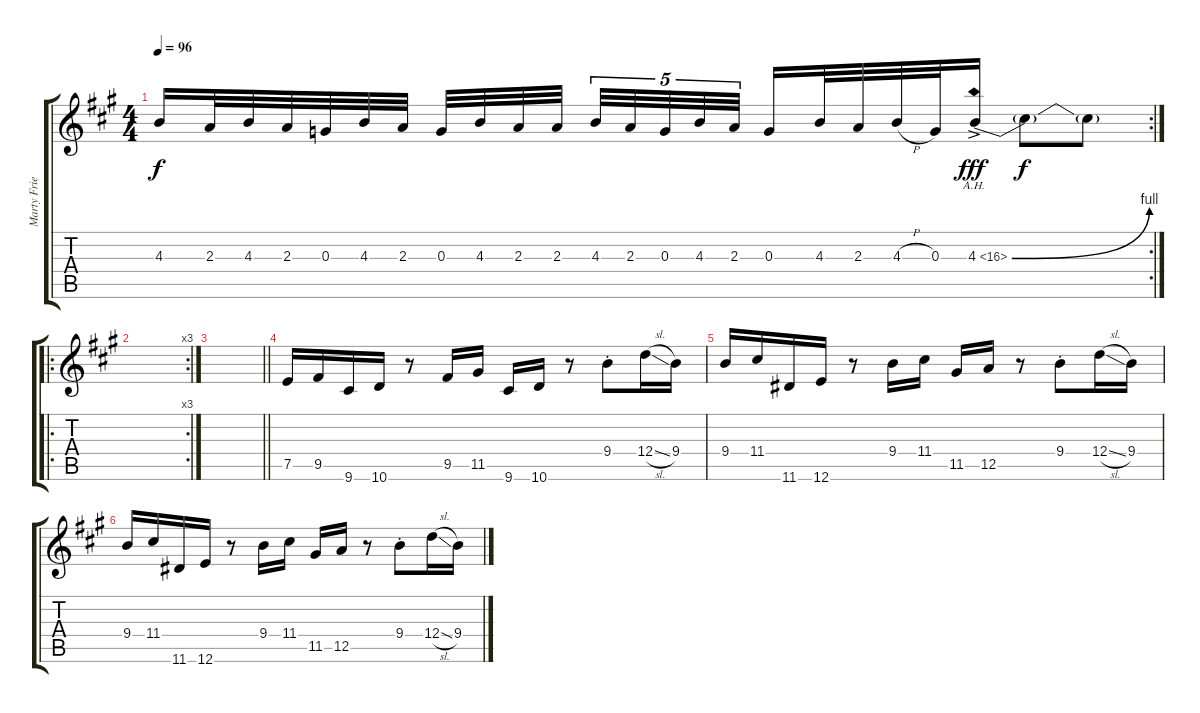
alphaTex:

\track ("Marty Friedman" "Marty Frie") {instrument distortionguitar}
\staff {score tabs}
\tuning (E4 B3 G3 D3 A2 E2) {hide}
\rc 2
\ts (4 4)
\tempo 96
\clef g2
\ks f#minor
4.3.16{dy f} 2.3.32 4.3.32 2.3.32 0.3.32 4.3.32 2.3.32 0.3.32 4.3.32 2.3.32 2.3.32{beam splitsecondary} 4.3.32{tu (5 4)} 2.3.32{tu (5 4)} 0.3.32{tu (5 4)} 4.3.32{tu (5 4)} 2.3.32{tu (5 4)} 0.3.16 4.3.32 2.3.32 4.3{h}.32 0.3.32 4.3{be (bend 0 0 60 4) ah 12 ac}.16{dy fff} 4.3{t}.8{dy f} 4.3{t}.8 |
\ro
\rc 3
|
\barLineRight lightlight
|
7.5.16 9.5.16 9.6.16 10.6.16 r.8 9.5.16 11.5.16 9.6.16 10.6.16 r.8 9.4{st}.8 12.4{sl}.16 9.4.16 |
9.4.16 11.4.16 11.6.16 12.6.16 r.8 9.4.16 11.4.16 11.5.16 12.5.16 r.8 9.4{st}.8 12.4{sl}.16 9.4.16 |
9.4.16 11.4.16 11.6.16 12.6.16 r.8 9.4.16 11.4.16 11.5.16 12.5.16 r.8 9.4{st}.8 12.4{sl}.16 9.4.16
